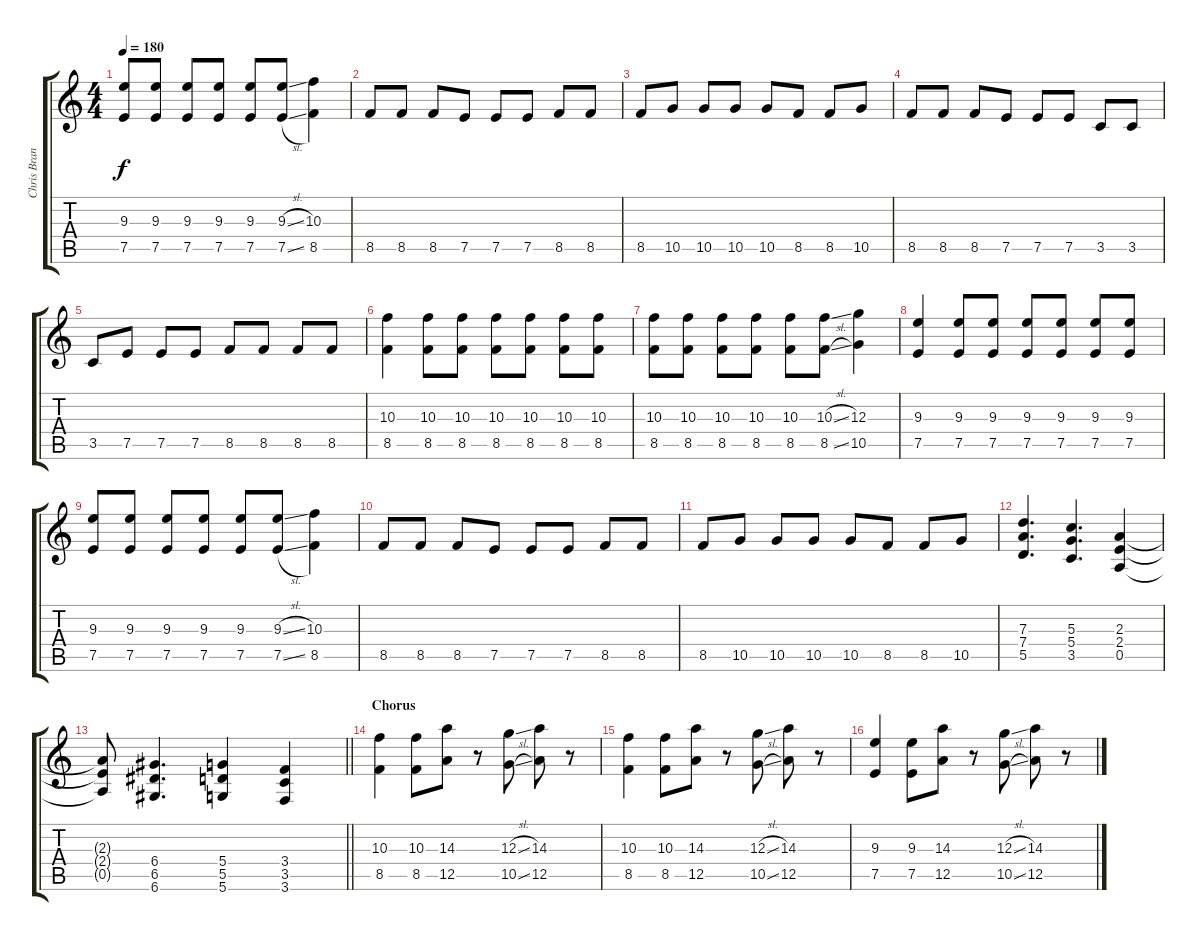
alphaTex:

\track ("Chris Brandt" "Chris Bran") {instrument distortionguitar}
\staff {score tabs}
\tuning (E4 B3 G3 D3 A2 D2) {hide}
\ts (4 4)
\tempo 180
\clef g2
\ks c
(9.3 7.5).8{dy f} (9.3 7.5).8 (9.3 7.5).8 (9.3 7.5).8 (9.3 7.5).8 (9.3{sl} 7.5{sl}).8 (10.3 8.5).4 |
8.5.8 8.5.8 8.5.8 7.5.8 7.5.8 7.5.8 8.5.8 8.5.8 |
8.5.8 10.5.8 10.5.8 10.5.8 10.5.8 8.5.8 8.5.8 10.5.8 |
8.5.8 8.5.8 8.5.8 7.5.8 7.5.8 7.5.8 3.5.8 3.5.8 |
3.5.8 7.5.8 7.5.8 7.5.8 8.5.8 8.5.8 8.5.8 8.5.8 |
(10.3 8.5).4 (10.3 8.5).8 (10.3 8.5).8 (10.3 8.5).8 (10.3 8.5).8 (10.3 8.5).8 (10.3 8.5).8 |
(10.3 8.5).8 (10.3 8.5).8 (10.3 8.5).8 (10.3 8.5).8 (10.3 8.5).8 (10.3{sl} 8.5{sl}).8 (12.3 10.5).4 |
(9.3 7.5).4 (9.3 7.5).8 (9.3 7.5).8 (9.3 7.5).8 (9.3 7.5).8 (9.3 7.5).8 (9.3 7.5).8 |
(9.3 7.5).8 (9.3 7.5).8 (9.3 7.5).8 (9.3 7.5).8 (9.3 7.5).8 (9.3{sl} 7.5{sl}).8 (10.3 8.5).4 |
8.5.8 8.5.8 8.5.8 7.5.8 7.5.8 7.5.8 8.5.8 8.5.8 |
8.5.8 10.5.8 10.5.8 10.5.8 10.5.8 8.5.8 8.5.8 10.5.8 |
(7.3 7.4 5.5).4{d} (5.3 5.4 3.5).4{d} (2.3 2.4 0.5).4 |
\barLineRight lightlight
(2.3{t} 2.4{t} 0.5{t}).8 (6.4 6.5 6.6).4{d} (5.4 5.5 5.6).4 (3.4 3.5 3.6).4 |
\section ("" "Chorus")
(10.3 8.5).4 (10.3 8.5).8 (14.3 12.5).8 r.8 (12.3{sl} 10.5{sl}).8 (14.3 12.5).8 r.8 |
(10.3 8.5).4 (10.3 8.5).8 (14.3 12.5).8 r.8 (12.3{sl} 10.5{sl}).8 (14.3 12.5).8 r.8 |
(9.3 7.5).4 (9.3 7.5).8 (14.3 12.5).8 r.8 (12.3{sl} 10.5{sl}).8 (14.3 12.5).8 r.8
